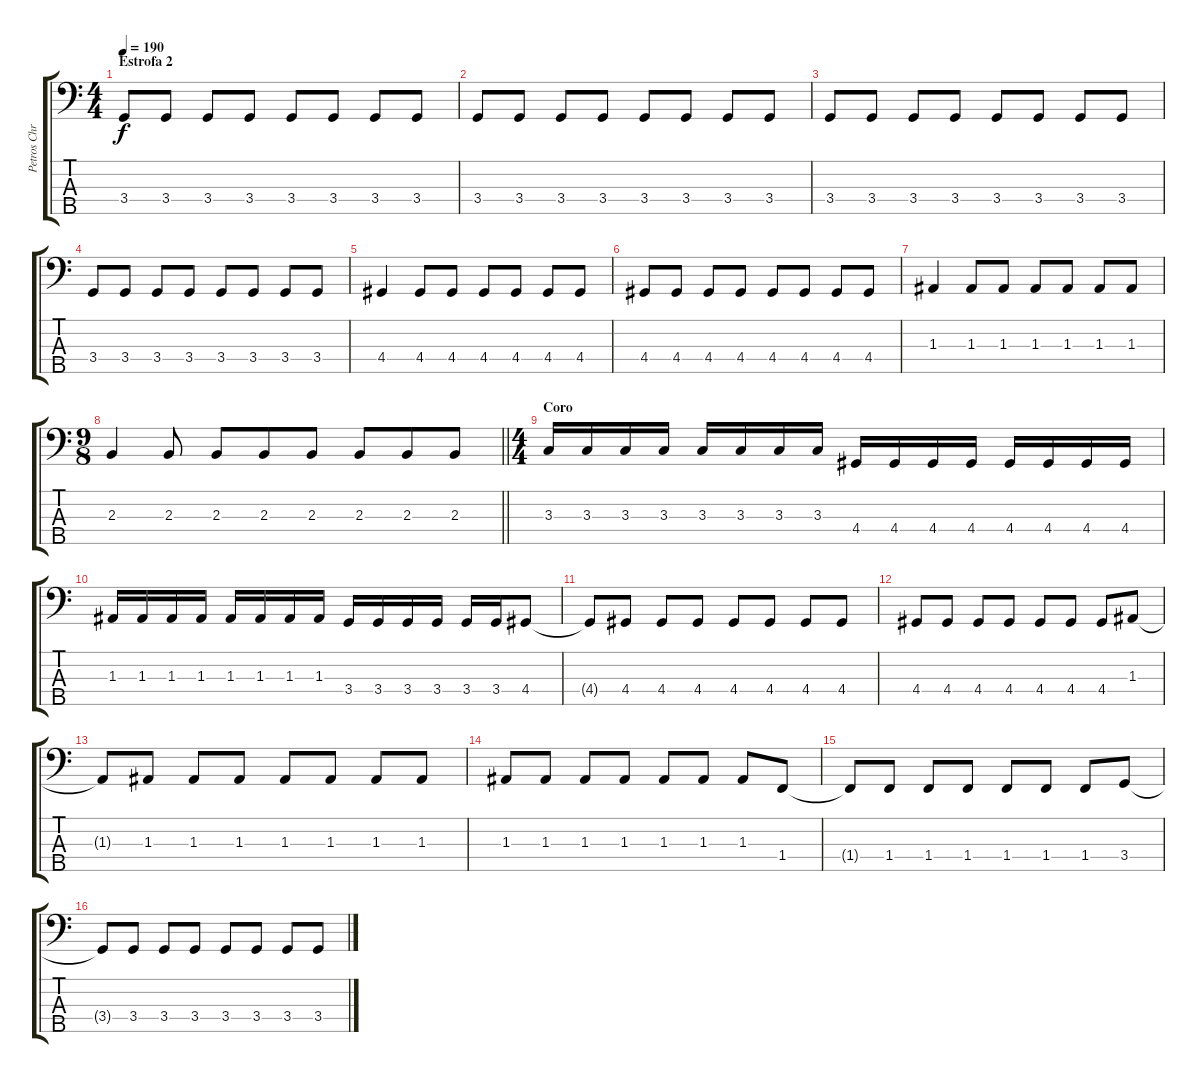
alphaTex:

\track ("Petros Christo" "Petros Chr") {instrument electricbassfinger}
\staff {score tabs}
\tuning (G2 D2 A1 E1 B0) {hide}
\ts (4 4)
\section ("" "Estrofa 2")
\tempo 190
\clef f4
\ks c
3.4.8{dy f} 3.4.8 3.4.8 3.4.8 3.4.8 3.4.8 3.4.8 3.4.8 |
3.4.8 3.4.8 3.4.8 3.4.8 3.4.8 3.4.8 3.4.8 3.4.8 |
3.4.8 3.4.8 3.4.8 3.4.8 3.4.8 3.4.8 3.4.8 3.4.8 |
3.4.8 3.4.8 3.4.8 3.4.8 3.4.8 3.4.8 3.4.8 3.4.8 |
4.4.4 4.4.8 4.4.8 4.4.8 4.4.8 4.4.8 4.4.8 |
4.4.8 4.4.8 4.4.8 4.4.8 4.4.8 4.4.8 4.4.8 4.4.8 |
1.3.4 1.3.8 1.3.8 1.3.8 1.3.8 1.3.8 1.3.8 |
\ts (9 8)
\barLineRight lightlight
2.3.4 2.3.8 2.3.8 2.3.8 2.3.8 2.3.8 2.3.8 2.3.8 |
\ts (4 4)
\section ("" "Coro")
3.3.16 3.3.16 3.3.16 3.3.16 3.3.16 3.3.16 3.3.16 3.3.16 4.4.16 4.4.16 4.4.16 4.4.16 4.4.16 4.4.16 4.4.16 4.4.16 |
1.3.16 1.3.16 1.3.16 1.3.16 1.3.16 1.3.16 1.3.16 1.3.16 3.4.16 3.4.16 3.4.16 3.4.16 3.4.16 3.4.16 4.4.8 |
4.4{t}.8 4.4.8 4.4.8 4.4.8 4.4.8 4.4.8 4.4.8 4.4.8 |
4.4.8 4.4.8 4.4.8 4.4.8 4.4.8 4.4.8 4.4.8 1.3.8 |
1.3{t}.8 1.3.8 1.3.8 1.3.8 1.3.8 1.3.8 1.3.8 1.3.8 |
1.3.8 1.3.8 1.3.8 1.3.8 1.3.8 1.3.8 1.3.8 1.4.8 |
1.4{t}.8 1.4.8 1.4.8 1.4.8 1.4.8 1.4.8 1.4.8 3.4.8 |
3.4{t}.8 3.4.8 3.4.8 3.4.8 3.4.8 3.4.8 3.4.8 3.4.8
